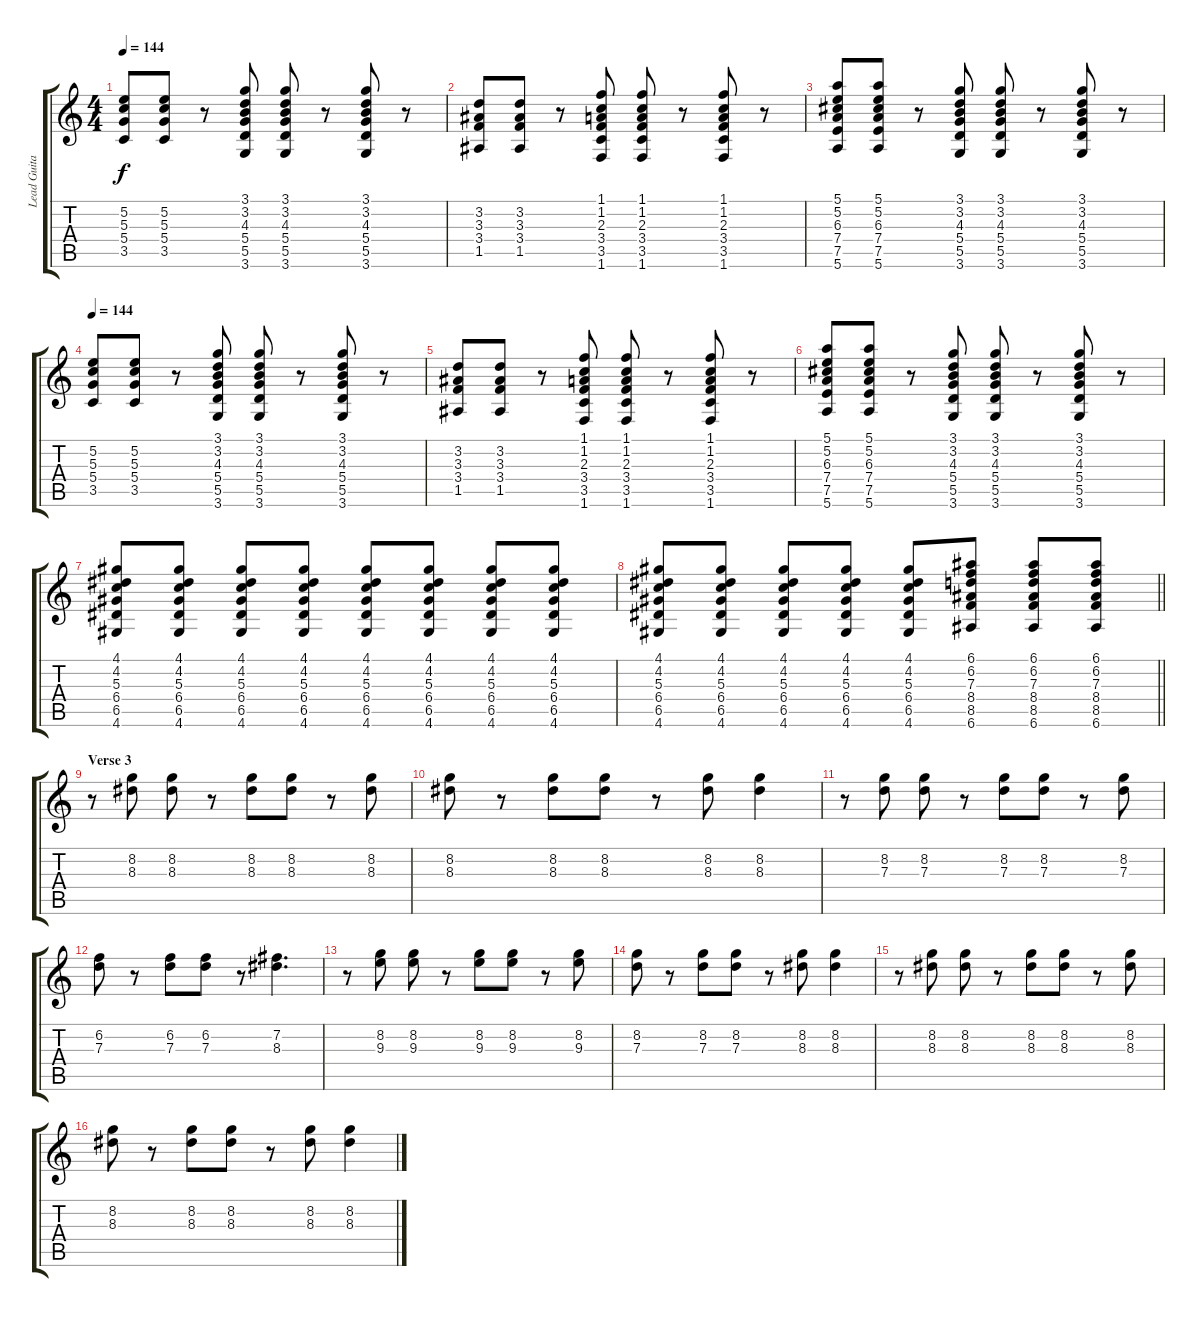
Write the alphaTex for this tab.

\track ("Lead Guitar" "Lead Guita") {instrument overdrivenguitar}
\staff {score tabs}
\tuning (E4 B3 G3 D3 A2 E2) {hide}
\ts (4 4)
\tempo 144
\clef g2
\ks c
(5.2 5.3 5.4 3.5).8{dy f} (5.2 5.3 5.4 3.5).8 r.8 (3.1 3.2 4.3 5.4 5.5 3.6).8 (3.1 3.2 4.3 5.4 5.5 3.6).8 r.8 (3.1 3.2 4.3 5.4 5.5 3.6).8 r.8 |
(3.2 3.3 3.4 1.5).8 (3.2 3.3 3.4 1.5).8 r.8 (1.1 1.2 2.3 3.4 3.5 1.6).8 (1.1 1.2 2.3 3.4 3.5 1.6).8 r.8 (1.1 1.2 2.3 3.4 3.5 1.6).8 r.8 |
(5.1 5.2 6.3 7.4 7.5 5.6).8 (5.1 5.2 6.3 7.4 7.5 5.6).8 r.8 (3.1 3.2 4.3 5.4 5.5 3.6).8 (3.1 3.2 4.3 5.4 5.5 3.6).8 r.8 (3.1 3.2 4.3 5.4 5.5 3.6).8 r.8 |
\tempo 144
(5.2 5.3 5.4 3.5).8 (5.2 5.3 5.4 3.5).8 r.8 (3.1 3.2 4.3 5.4 5.5 3.6).8 (3.1 3.2 4.3 5.4 5.5 3.6).8 r.8 (3.1 3.2 4.3 5.4 5.5 3.6).8 r.8 |
(3.2 3.3 3.4 1.5).8 (3.2 3.3 3.4 1.5).8 r.8 (1.1 1.2 2.3 3.4 3.5 1.6).8 (1.1 1.2 2.3 3.4 3.5 1.6).8 r.8 (1.1 1.2 2.3 3.4 3.5 1.6).8 r.8 |
(5.1 5.2 6.3 7.4 7.5 5.6).8 (5.1 5.2 6.3 7.4 7.5 5.6).8 r.8 (3.1 3.2 4.3 5.4 5.5 3.6).8 (3.1 3.2 4.3 5.4 5.5 3.6).8 r.8 (3.1 3.2 4.3 5.4 5.5 3.6).8 r.8 |
(4.1 4.2 5.3 6.4 6.5 4.6).8 (4.1 4.2 5.3 6.4 6.5 4.6).8 (4.1 4.2 5.3 6.4 6.5 4.6).8 (4.1 4.2 5.3 6.4 6.5 4.6).8 (4.1 4.2 5.3 6.4 6.5 4.6).8 (4.1 4.2 5.3 6.4 6.5 4.6).8 (4.1 4.2 5.3 6.4 6.5 4.6).8 (4.1 4.2 5.3 6.4 6.5 4.6).8 |
\barLineRight lightlight
(4.1 4.2 5.3 6.4 6.5 4.6).8 (4.1 4.2 5.3 6.4 6.5 4.6).8 (4.1 4.2 5.3 6.4 6.5 4.6).8 (4.1 4.2 5.3 6.4 6.5 4.6).8 (4.1 4.2 5.3 6.4 6.5 4.6).8 (6.1 6.2 7.3 8.4 8.5 6.6).8 (6.1 6.2 7.3 8.4 8.5 6.6).8 (6.1 6.2 7.3 8.4 8.5 6.6).8 |
\section ("" "Verse 3")
r.8 (8.2 8.3).8 (8.2 8.3).8 r.8 (8.2 8.3).8 (8.2 8.3).8 r.8 (8.2 8.3).8 |
(8.2 8.3).8 r.8 (8.2 8.3).8 (8.2 8.3).8 r.8 (8.2 8.3).8 (8.2 8.3).4 |
r.8 (8.2 7.3).8 (8.2 7.3).8 r.8 (8.2 7.3).8 (8.2 7.3).8 r.8 (8.2 7.3).8 |
(6.2 7.3).8 r.8 (6.2 7.3).8 (6.2 7.3).8 r.8 (7.2 8.3).4{d} |
r.8 (8.2 9.3).8 (8.2 9.3).8 r.8 (8.2 9.3).8 (8.2 9.3).8 r.8 (8.2 9.3).8 |
(8.2 7.3).8 r.8 (8.2 7.3).8 (8.2 7.3).8 r.8 (8.2 8.3).8 (8.2 8.3).4 |
r.8 (8.2 8.3).8 (8.2 8.3).8 r.8 (8.2 8.3).8 (8.2 8.3).8 r.8 (8.2 8.3).8 |
(8.2 8.3).8 r.8 (8.2 8.3).8 (8.2 8.3).8 r.8 (8.2 8.3).8 (8.2 8.3).4
